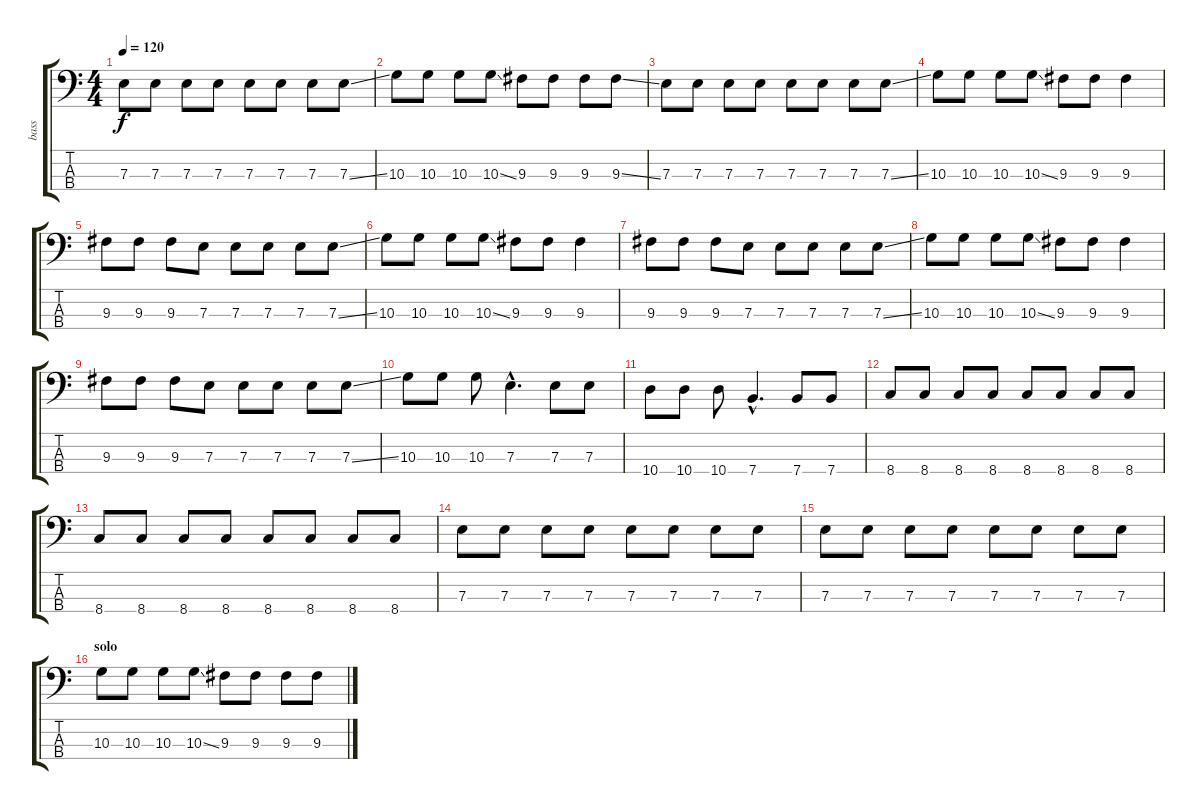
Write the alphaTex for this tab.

\track ("bass" "bass") {instrument electricbassfinger}
\staff {score tabs}
\tuning (G2 D2 A1 E1) {hide}
\ts (4 4)
\tempo 120
\clef f4
\ks c
7.3.8{dy f} 7.3.8 7.3.8 7.3.8 7.3.8 7.3.8 7.3.8 7.3{ss}.8 |
10.3.8 10.3.8 10.3.8 10.3{ss}.8 9.3.8 9.3.8 9.3.8 9.3{ss}.8 |
7.3.8 7.3.8 7.3.8 7.3.8 7.3.8 7.3.8 7.3.8 7.3{ss}.8 |
10.3.8 10.3.8 10.3.8 10.3{ss}.8 9.3.8 9.3.8 9.3.4 |
9.3.8 9.3.8 9.3.8 7.3.8 7.3.8 7.3.8 7.3.8 7.3{ss}.8 |
10.3.8 10.3.8 10.3.8 10.3{ss}.8 9.3.8 9.3.8 9.3.4 |
9.3.8 9.3.8 9.3.8 7.3.8 7.3.8 7.3.8 7.3.8 7.3{ss}.8 |
10.3.8 10.3.8 10.3.8 10.3{ss}.8 9.3.8 9.3.8 9.3.4 |
9.3.8 9.3.8 9.3.8 7.3.8 7.3.8 7.3.8 7.3.8 7.3{ss}.8 |
10.3.8 10.3.8 10.3.8 7.3{hac}.4{d} 7.3.8 7.3.8 |
10.4.8 10.4.8 10.4.8 7.4{hac}.4{d} 7.4.8 7.4.8 |
8.4.8 8.4.8 8.4.8 8.4.8 8.4.8 8.4.8 8.4.8 8.4.8 |
8.4.8 8.4.8 8.4.8 8.4.8 8.4.8 8.4.8 8.4.8 8.4.8 |
7.3.8 7.3.8 7.3.8 7.3.8 7.3.8 7.3.8 7.3.8 7.3.8 |
7.3.8 7.3.8 7.3.8 7.3.8 7.3.8 7.3.8 7.3.8 7.3.8 |
\section ("" "solo")
10.3.8 10.3.8 10.3.8 10.3{ss}.8 9.3.8 9.3.8 9.3.8 9.3{ss}.8
